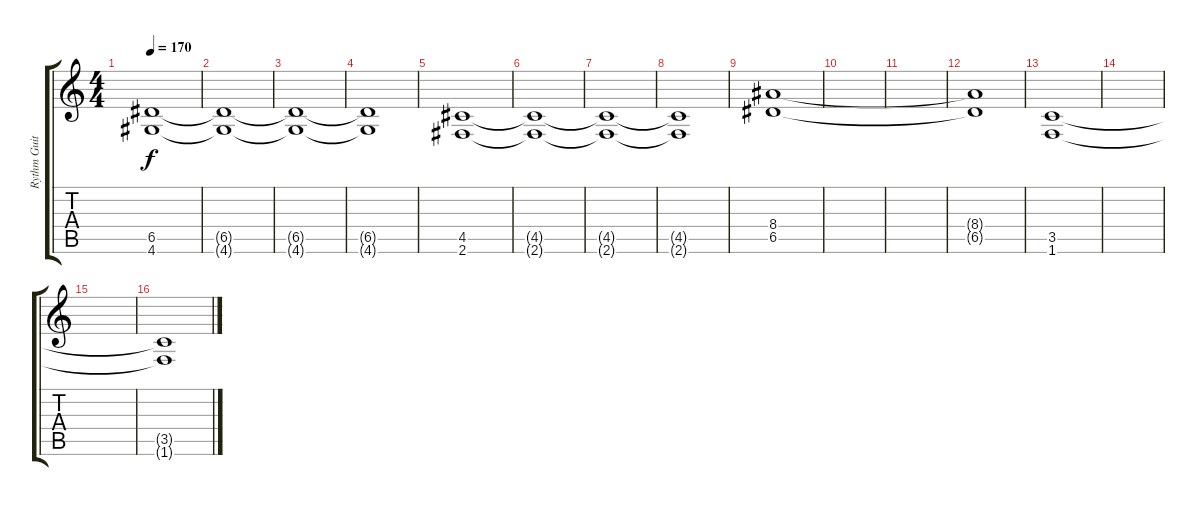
\track ("Rythm Guitar" "Rythm Guit") {instrument distortionguitar}
\staff {score tabs}
\tuning (E4 B3 G3 D3 A2 E2) {hide}
\ts (4 4)
\tempo 170
\clef g2
\ks c
(6.5 4.6).1{dy f} |
(6.5{t} 4.6{t}).1 |
(6.5{t} 4.6{t}).1 |
(6.5{t} 4.6{t}).1 |
(4.5 2.6).1 |
(4.5{t} 2.6{t}).1 |
(4.5{t} 2.6{t}).1 |
(4.5{t} 2.6{t}).1 |
(8.4 6.5).1 |
|
|
(8.4{t} 6.5{t}).1 |
(3.5 1.6).1 |
|
|
(3.5{t} 1.6{t}).1
